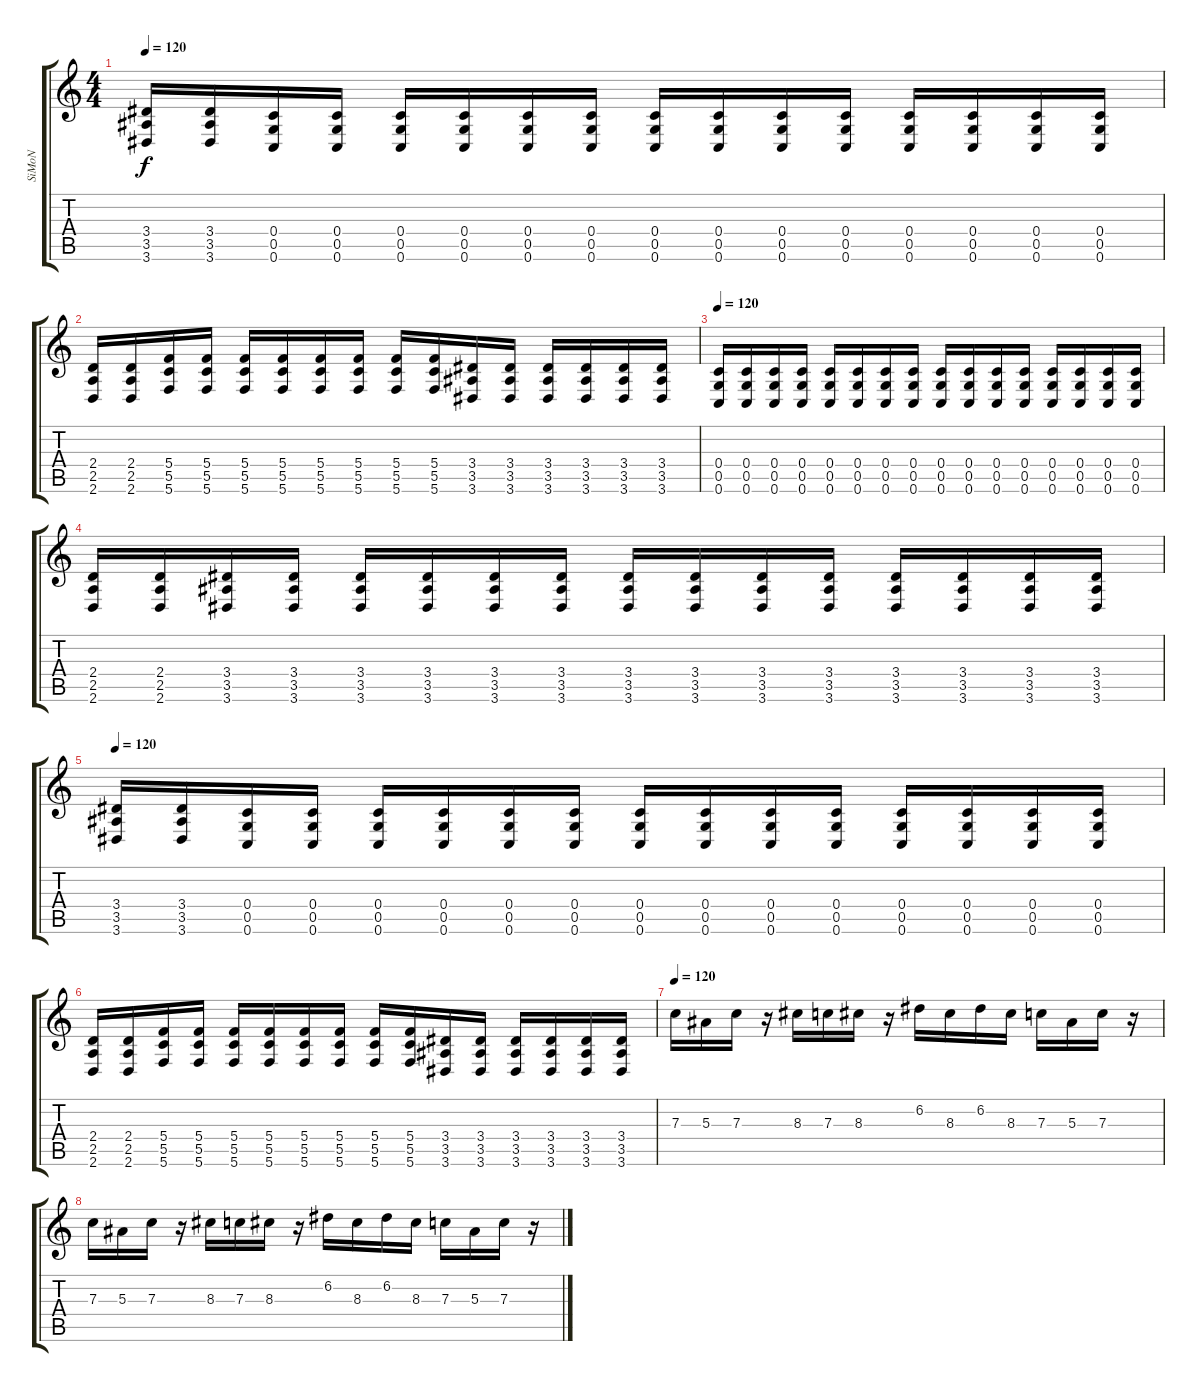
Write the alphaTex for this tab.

\track ("SiMoN" "SiMoN") {instrument distortionguitar}
\staff {score tabs}
\tuning (D4 A3 F3 C3 G2 C2) {hide}
\ts (4 4)
\tempo 120
\clef g2
\ks c
(3.4 3.5 3.6).16{dy f} (3.4 3.5 3.6).16 (0.4 0.5 0.6).16 (0.4 0.5 0.6).16 (0.4 0.5 0.6).16 (0.4 0.5 0.6).16 (0.4 0.5 0.6).16 (0.4 0.5 0.6).16 (0.4 0.5 0.6).16 (0.4 0.5 0.6).16 (0.4 0.5 0.6).16 (0.4 0.5 0.6).16 (0.4 0.5 0.6).16 (0.4 0.5 0.6).16 (0.4 0.5 0.6).16 (0.4 0.5 0.6).16 |
(2.4 2.5 2.6).16 (2.4 2.5 2.6).16 (5.4 5.5 5.6).16 (5.4 5.5 5.6).16 (5.4 5.5 5.6).16 (5.4 5.5 5.6).16 (5.4 5.5 5.6).16 (5.4 5.5 5.6).16 (5.4 5.5 5.6).16 (5.4 5.5 5.6).16 (3.4 3.5 3.6).16 (3.4 3.5 3.6).16 (3.4 3.5 3.6).16 (3.4 3.5 3.6).16 (3.4 3.5 3.6).16 (3.4 3.5 3.6).16 |
\tempo 120
(0.4 0.5 0.6).16 (0.4 0.5 0.6).16 (0.4 0.5 0.6).16 (0.4 0.5 0.6).16 (0.4 0.5 0.6).16 (0.4 0.5 0.6).16 (0.4 0.5 0.6).16 (0.4 0.5 0.6).16 (0.4 0.5 0.6).16 (0.4 0.5 0.6).16 (0.4 0.5 0.6).16 (0.4 0.5 0.6).16 (0.4 0.5 0.6).16 (0.4 0.5 0.6).16 (0.4 0.5 0.6).16 (0.4 0.5 0.6).16 |
(2.4 2.5 2.6).16 (2.4 2.5 2.6).16 (3.4 3.5 3.6).16 (3.4 3.5 3.6).16 (3.4 3.5 3.6).16 (3.4 3.5 3.6).16 (3.4 3.5 3.6).16 (3.4 3.5 3.6).16 (3.4 3.5 3.6).16 (3.4 3.5 3.6).16 (3.4 3.5 3.6).16 (3.4 3.5 3.6).16 (3.4 3.5 3.6).16 (3.4 3.5 3.6).16 (3.4 3.5 3.6).16 (3.4 3.5 3.6).16 |
\tempo 120
(3.4 3.5 3.6).16 (3.4 3.5 3.6).16 (0.4 0.5 0.6).16 (0.4 0.5 0.6).16 (0.4 0.5 0.6).16 (0.4 0.5 0.6).16 (0.4 0.5 0.6).16 (0.4 0.5 0.6).16 (0.4 0.5 0.6).16 (0.4 0.5 0.6).16 (0.4 0.5 0.6).16 (0.4 0.5 0.6).16 (0.4 0.5 0.6).16 (0.4 0.5 0.6).16 (0.4 0.5 0.6).16 (0.4 0.5 0.6).16 |
(2.4 2.5 2.6).16 (2.4 2.5 2.6).16 (5.4 5.5 5.6).16 (5.4 5.5 5.6).16 (5.4 5.5 5.6).16 (5.4 5.5 5.6).16 (5.4 5.5 5.6).16 (5.4 5.5 5.6).16 (5.4 5.5 5.6).16 (5.4 5.5 5.6).16 (3.4 3.5 3.6).16 (3.4 3.5 3.6).16 (3.4 3.5 3.6).16 (3.4 3.5 3.6).16 (3.4 3.5 3.6).16 (3.4 3.5 3.6).16 |
\tempo 120
7.3.16 5.3.16 7.3.16 r.16 8.3.16 7.3.16 8.3.16 r.16 6.2.16 8.3.16 6.2.16 8.3.16 7.3.16 5.3.16 7.3.16 r.16 |
7.3.16 5.3.16 7.3.16 r.16 8.3.16 7.3.16 8.3.16 r.16 6.2.16 8.3.16 6.2.16 8.3.16 7.3.16 5.3.16 7.3.16 r.16
